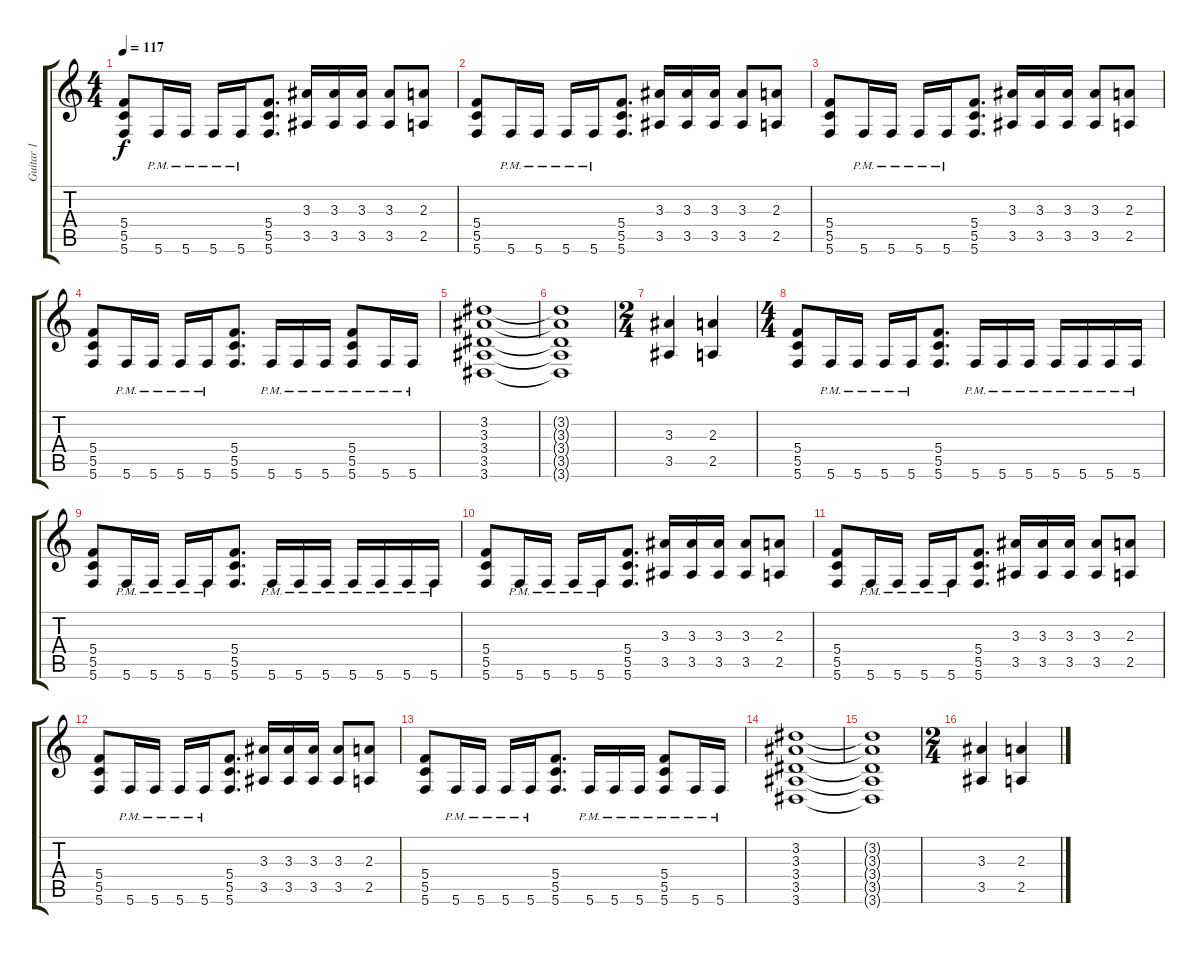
\track ("Guitar 1" "Guitar 1") {instrument distortionguitar}
\staff {score tabs}
\tuning (E4 C4 G3 C3 G2 C2) {hide}
\ts (4 4)
\tempo 117
\clef g2
\ks c
(5.4 5.5 5.6).8{dy f} 5.6{pm}.16 5.6{pm}.16 5.6{pm}.16 5.6{pm}.16 (5.4 5.5 5.6).8{d} (3.3 3.5).16 (3.3 3.5).16 (3.3 3.5).16 (3.3 3.5).8 (2.3 2.5).8 |
(5.4 5.5 5.6).8 5.6{pm}.16 5.6{pm}.16 5.6{pm}.16 5.6{pm}.16 (5.4 5.5 5.6).8{d} (3.3 3.5).16 (3.3 3.5).16 (3.3 3.5).16 (3.3 3.5).8 (2.3 2.5).8 |
(5.4 5.5 5.6).8 5.6{pm}.16 5.6{pm}.16 5.6{pm}.16 5.6{pm}.16 (5.4 5.5 5.6).8{d} (3.3 3.5).16 (3.3 3.5).16 (3.3 3.5).16 (3.3 3.5).8 (2.3 2.5).8 |
(5.4 5.5 5.6).8 5.6{pm}.16 5.6{pm}.16 5.6{pm}.16 5.6{pm}.16 (5.4 5.5 5.6).8{d} 5.6{pm}.16 5.6{pm}.16 5.6{pm}.16 (5.4 5.5 5.6{pm}).8 5.6{pm}.16 5.6{pm}.16 |
(3.2 3.3 3.4 3.5 3.6).1 |
(3.2{t} 3.3{t} 3.4{t} 3.5{t} 3.6{t}).1 |
\ts (2 4)
(3.3 3.5).4 (2.3 2.5).4 |
\ts (4 4)
(5.4 5.5 5.6).8 5.6{pm}.16 5.6{pm}.16 5.6{pm}.16 5.6{pm}.16 (5.4 5.5 5.6).8{d} 5.6{pm}.16 5.6{pm}.16 5.6{pm}.16 5.6{pm}.16 5.6{pm}.16 5.6{pm}.16 5.6{pm}.16 |
(5.4 5.5 5.6).8 5.6{pm}.16 5.6{pm}.16 5.6{pm}.16 5.6{pm}.16 (5.4 5.5 5.6).8{d} 5.6{pm}.16 5.6{pm}.16 5.6{pm}.16 5.6{pm}.16 5.6{pm}.16 5.6{pm}.16 5.6{pm}.16 |
(5.4 5.5 5.6).8 5.6{pm}.16 5.6{pm}.16 5.6{pm}.16 5.6{pm}.16 (5.4 5.5 5.6).8{d} (3.3 3.5).16 (3.3 3.5).16 (3.3 3.5).16 (3.3 3.5).8 (2.3 2.5).8 |
(5.4 5.5 5.6).8 5.6{pm}.16 5.6{pm}.16 5.6{pm}.16 5.6{pm}.16 (5.4 5.5 5.6).8{d} (3.3 3.5).16 (3.3 3.5).16 (3.3 3.5).16 (3.3 3.5).8 (2.3 2.5).8 |
(5.4 5.5 5.6).8 5.6{pm}.16 5.6{pm}.16 5.6{pm}.16 5.6{pm}.16 (5.4 5.5 5.6).8{d} (3.3 3.5).16 (3.3 3.5).16 (3.3 3.5).16 (3.3 3.5).8 (2.3 2.5).8 |
(5.4 5.5 5.6).8 5.6{pm}.16 5.6{pm}.16 5.6{pm}.16 5.6{pm}.16 (5.4 5.5 5.6).8{d} 5.6{pm}.16 5.6{pm}.16 5.6{pm}.16 (5.4 5.5 5.6{pm}).8 5.6{pm}.16 5.6{pm}.16 |
(3.2 3.3 3.4 3.5 3.6).1 |
(3.2{t} 3.3{t} 3.4{t} 3.5{t} 3.6{t}).1 |
\ts (2 4)
(3.3 3.5).4 (2.3 2.5).4
